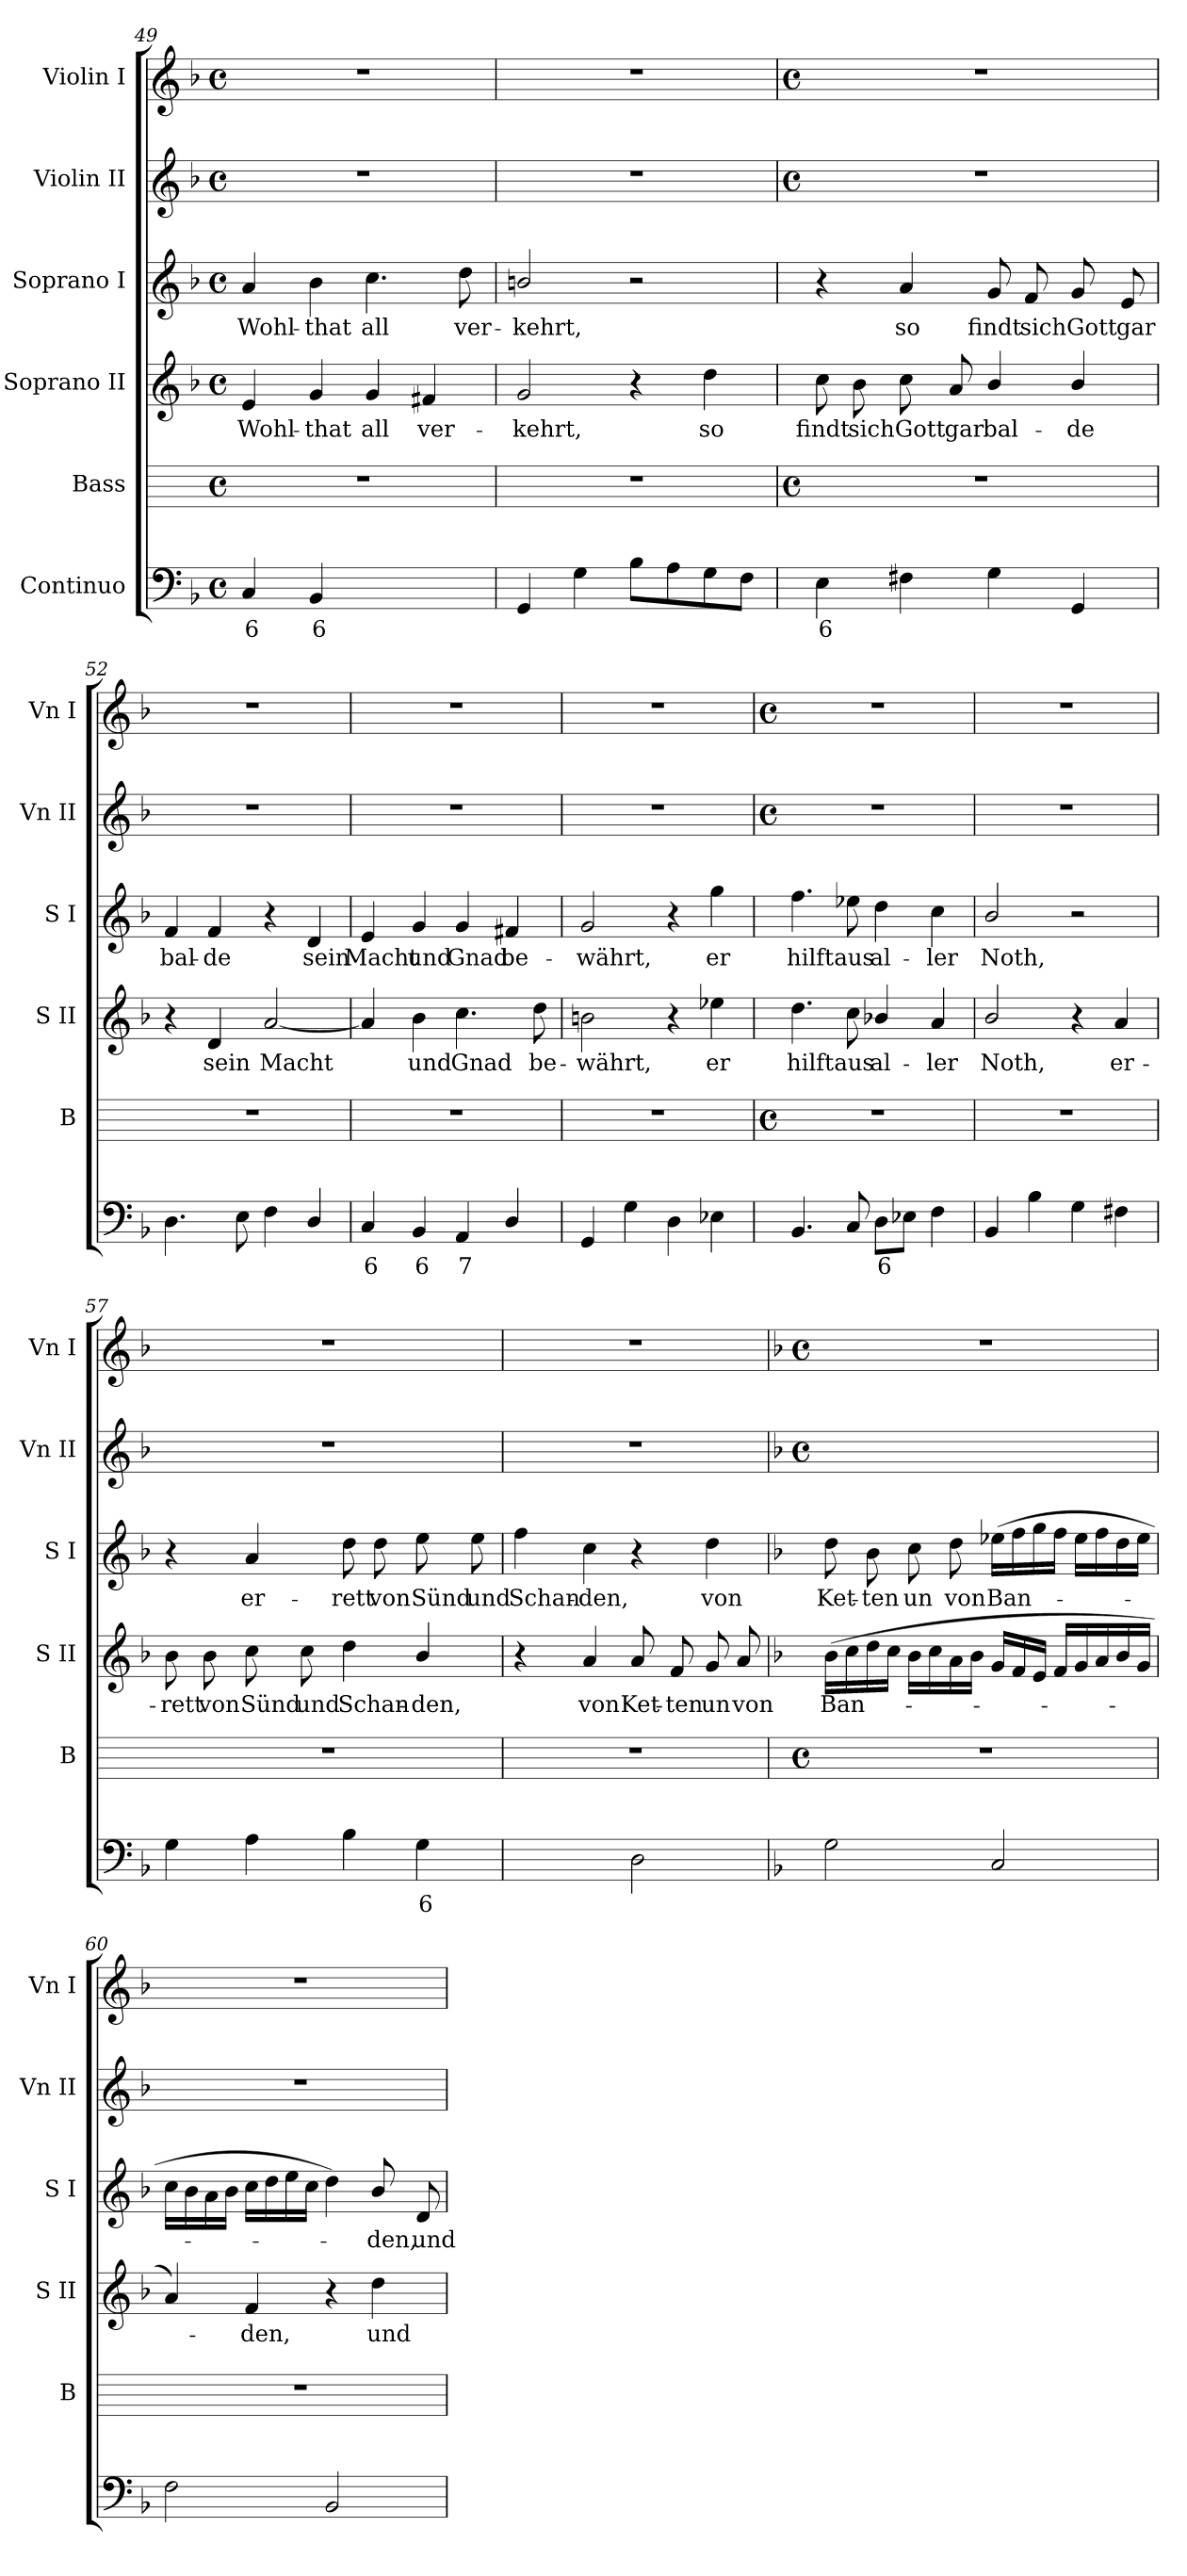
**kern	**text	**kern	**kern	**text	**kern	**text	**kern	**kern
*part6	*part6	*part5	*part4	*part4	*part3	*part3	*part2	*part1
*staff6	*staff6	*staff5	*staff4	*staff4	*staff3	*staff3	*staff2	*staff1
*I"Continuo	*	*I"Bass	*I"Soprano II	*	*I"Soprano I	*	*I"Violin II	*I"Violin I
*	*	*I'B	*I'S II	*	*I'S I	*	*I'Vn II	*I'Vn I
*clefF4	*	*	*clefG2	*	*clefG2	*	*clefG2	*clefG2
*k[b-]	*	*	*k[b-]	*	*k[b-]	*	*k[b-]	*k[b-]
*F:	*	*	*F:	*	*F:	*	*F:	*F:
*M4/4	*	*M4/4	*M4/4	*	*M4/4	*	*M4/4	*M4/4
*met(c)	*	*met(c)	*met(c)	*	*met(c)	*	*met(c)	*met(c)
=49	=49	=49	=49	=49	=49	=49	=49	=49
!	!LO:LY:b	!	!	!LO:LY:b	!	!LO:LY:b	!	!
4C	6	1r	4e	Wohl-	4a	Wohl-	1r	1r
!	!LO:LY:b	!	!	!LO:LY:b	!	!LO:LY:b	!	!
4BB-	6	.	4g	-that	4b-	-that	.	.
!	!LO:LY:b	!	!	!LO:LY:b	!	!LO:LY:b	!	!
[4AAyy	7	.	4g	all	4.cc	all	.	.
!	!LO:LY:b	!	!	!LO:LY:b	!	!	!	!
4AAyy]	6	.	4f#X	ver-	.	.	.	.
!	!	!	!	!	!	!LO:LY:b	!	!
.	.	.	.	.	8dd	ver-	.	.
=50	=50	=50	=50	=50	=50	=50	=50	=50
!	!	!	!	!LO:LY:b	!	!LO:LY:b	!	!
4GG	.	1r	2g	-kehrt,	2bn/	-kehrt,	1r	1r
4G	.	.	.	.	.	.	.	.
8B-L	.	.	4r	.	2r	.	.	.
8A	.	.	.	.	.	.	.	.
!	!	!	!	!LO:LY:b	!	!	!	!
8G	.	.	4dd	so	.	.	.	.
8FJ	.	.	.	.	.	.	.	.
!!LO:LB:g=z
=51	=51	=51	=51	=51	=51	=51	=51	=51
*	*	*M4/4	*	*	*	*	*M4/4	*M4/4
*	*	*met(c)	*	*	*	*	*met(c)	*met(c)
!	!LO:LY:b	!	!	!LO:LY:b	!	!	!	!
4E	6	1r	8cc	findt	4r	.	1r	1r
!	!	!	!	!LO:LY:b	!	!	!	!
.	.	.	8b-	sich	.	.	.	.
!	!	!	!	!LO:LY:b	!	!LO:LY:b	!	!
4F#X	.	.	8cc	Gott	4a	so	.	.
!	!	!	!	!LO:LY:b	!	!	!	!
.	.	.	8a	gar	.	.	.	.
!	!	!	!	!LO:LY:b	!	!LO:LY:b	!	!
4G	.	.	4b-/	bal-	8g	findt	.	.
!	!	!	!	!	!	!LO:LY:b	!	!
.	.	.	.	.	8f	sich	.	.
!	!	!	!	!LO:LY:b	!	!LO:LY:b	!	!
4GG	.	.	4b-/	-de	8g	Gott	.	.
!	!	!	!	!	!	!LO:LY:b	!	!
.	.	.	.	.	8e	gar	.	.
=52	=52	=52	=52	=52	=52	=52	=52	=52
!	!	!	!	!	!	!LO:LY:b	!	!
4.D	.	1r	4r	.	4f	bal-	1r	1r
!	!	!	!	!LO:LY:b	!	!LO:LY:b	!	!
.	.	.	4d	sein	4f	-de	.	.
8E	.	.	.	.	.	.	.	.
!	!	!	!	!LO:LY:b	!	!	!	!
4F	.	.	[2a	Macht	4r	.	.	.
!	!	!	!	!	!	!LO:LY:b	!	!
4D/	.	.	.	.	4d	sein	.	.
=53	=53	=53	=53	=53	=53	=53	=53	=53
!	!LO:LY:b	!	!	!	!	!LO:LY:b	!	!
4C	6	1r	4a]	.	4e	Macht	1r	1r
!	!LO:LY:b	!	!	!LO:LY:b	!	!LO:LY:b	!	!
4BB-	6	.	4b-	und	4g	und	.	.
!	!LO:LY:b	!	!	!LO:LY:b	!	!LO:LY:b	!	!
4AA	7	.	4.cc	Gnad	4g	Gnad	.	.
!	!	!	!	!	!	!LO:LY:b	!	!
4D/	.	.	.	.	4f#X	be-	.	.
!	!	!	!	!LO:LY:b	!	!	!	!
.	.	.	8dd	be-	.	.	.	.
=54	=54	=54	=54	=54	=54	=54	=54	=54
!	!	!	!	!LO:LY:b	!	!LO:LY:b	!	!
4GG	.	1r	2bn	-währt,	2g	-währt,	1r	1r
4G	.	.	.	.	.	.	.	.
4D	.	.	4r	.	4r	.	.	.
!	!	!	!	!LO:LY:b	!	!LO:LY:b	!	!
4E-X	.	.	4ee-X	er	4gg	er	.	.
!!LO:LB:g=z
=55	=55	=55	=55	=55	=55	=55	=55	=55
*	*	*M4/4	*	*	*	*	*M4/4	*M4/4
*	*	*met(c)	*	*	*	*	*met(c)	*met(c)
!	!	!	!	!LO:LY:b	!	!LO:LY:b	!	!
4.BB-	.	1r	4.dd	hilft	4.ff	hilft	1r	1r
!	!	!	!	!LO:LY:b	!	!LO:LY:b	!	!
8C	.	.	8cc	aus	8ee-X	aus	.	.
!	!LO:LY:b	!	!	!LO:LY:b	!	!LO:LY:b	!	!
8DL	6	.	4b-X/	al-	4dd	al-	.	.
8E-XJ	.	.	.	.	.	.	.	.
!	!	!	!	!LO:LY:b	!	!LO:LY:b	!	!
4F	.	.	4a	-ler	4cc	-ler	.	.
=56	=56	=56	=56	=56	=56	=56	=56	=56
!	!	!	!	!LO:LY:b	!	!LO:LY:b	!	!
4BB-	.	1r	2b-/	Noth,	2b-/	Noth,	1r	1r
4B-	.	.	.	.	.	.	.	.
4G	.	.	4r	.	2r	.	.	.
!	!	!	!	!LO:LY:b	!	!	!	!
4F#X	.	.	4a	er-	.	.	.	.
=57	=57	=57	=57	=57	=57	=57	=57	=57
!	!	!	!	!LO:LY:b	!	!	!	!
4G	.	1r	8b-	-rett	4r	.	1r	1r
!	!	!	!	!LO:LY:b	!	!	!	!
.	.	.	8b-	von	.	.	.	.
!	!	!	!	!LO:LY:b	!	!LO:LY:b	!	!
4A	.	.	8cc	Sünd	4a	er-	.	.
!	!	!	!	!LO:LY:b	!	!	!	!
.	.	.	8cc	und	.	.	.	.
!	!	!	!	!LO:LY:b	!	!LO:LY:b	!	!
4B-	.	.	4dd	Schan-	8dd	-rett	.	.
!	!	!	!	!	!	!LO:LY:b	!	!
.	.	.	.	.	8dd	von	.	.
!	!LO:LY:b	!	!	!LO:LY:b	!	!LO:LY:b	!	!
4G	6	.	4b-/	-den,	8ee	Sünd	.	.
!	!	!	!	!	!	!LO:LY:b	!	!
.	.	.	.	.	8ee	und	.	.
=58	=58	=58	=58	=58	=58	=58	=58	=58
!	!LO:LY:b	!	!	!	!	!LO:LY:b	!	!
[4Ayy	6	1r	4r	.	4ff	Schan-	1r	1r
!	!LO:LY:b	!	!	!LO:LY:b	!	!LO:LY:b	!	!
4Ayy]	5	.	4a	von	4cc	-den,	.	.
!	!	!	!	!LO:LY:b	!	!	!	!
2D	.	.	8a	Ket-	4r	.	.	.
!	!	!	!	!LO:LY:b	!	!	!	!
.	.	.	8f	-ten	.	.	.	.
!	!	!	!	!LO:LY:b	!	!LO:LY:b	!	!
.	.	.	8g	un	4dd	von	.	.
!	!	!	!	!LO:LY:b	!	!	!	!
.	.	.	8a	von	.	.	.	.
!!LO:LB:g=z
=59	=59	=59	=59	=59	=59	=59	=59	=59
*	*	*	*	*	*	*	*k[b-]	*
*	*	*	*	*	*	*	*F:	*
*	*	*M4/4	*	*	*	*	*M4/4	*M4/4
*	*	*met(c)	*	*	*	*	*met(c)	*met(c)
!	!	!	!	!LO:LY:b	!	!LO:LY:b	!	!
2G	.	1r	(<16b-LL	Ban-	8dd	Ket-	1ryy	1r
.	.	.	16cc	.	.	.	.	.
!	!	!	!	!	!	!LO:LY:b	!	!
.	.	.	16dd	.	8b-	-ten	.	.
.	.	.	16ccJJ	.	.	.	.	.
!	!	!	!	!	!	!LO:LY:b	!	!
.	.	.	16b-LL	.	8cc	un	.	.
.	.	.	16cc	.	.	.	.	.
!	!	!	!	!	!	!LO:LY:b	!	!
.	.	.	16a	.	8dd	von	.	.
.	.	.	16b-JJ	.	.	.	.	.
!	!	!	!	!	!	!LO:LY:b	!	!
2C	.	.	16gLL	.	(>16ee-XLL	Ban-	.	.
.	.	.	16f	.	16ff	.	.	.
.	.	.	16eJJ	.	16gg	.	.	.
.	.	.	16fLL	.	16ffJJ	.	.	.
.	.	.	16g	.	16ee-LL	.	.	.
.	.	.	16a	.	16ff	.	.	.
.	.	.	16b-	.	16dd	.	.	.
.	.	.	16gJJ	.	16ee-JJ	.	.	.
=60	=60	=60	=60	=60	=60	=60	=60	=60
2F	.	1r	4a)	.	16ccLL	.	1r	1r
.	.	.	.	.	16b-	.	.	.
.	.	.	.	.	16a	.	.	.
.	.	.	.	.	16b-JJ	.	.	.
!	!	!	!	!LO:LY:b	!	!	!	!
.	.	.	4f	den,	16ccLL	.	.	.
.	.	.	.	.	16dd	.	.	.
.	.	.	.	.	16ee	.	.	.
.	.	.	.	.	16ccJJ	.	.	.
2BB-	.	.	4r	.	4dd)	.	.	.
!	!	!	!	!LO:LY:b	!	!LO:LY:b	!	!
.	.	.	4dd	und	8b-/	den,	.	.
!	!	!	!	!	!	!LO:LY:b	!	!
.	.	.	.	.	8d	und	.	.
=	=	=	=	=	=	=	=	=
*-	*-	*-	*-	*-	*-	*-	*-	*-
